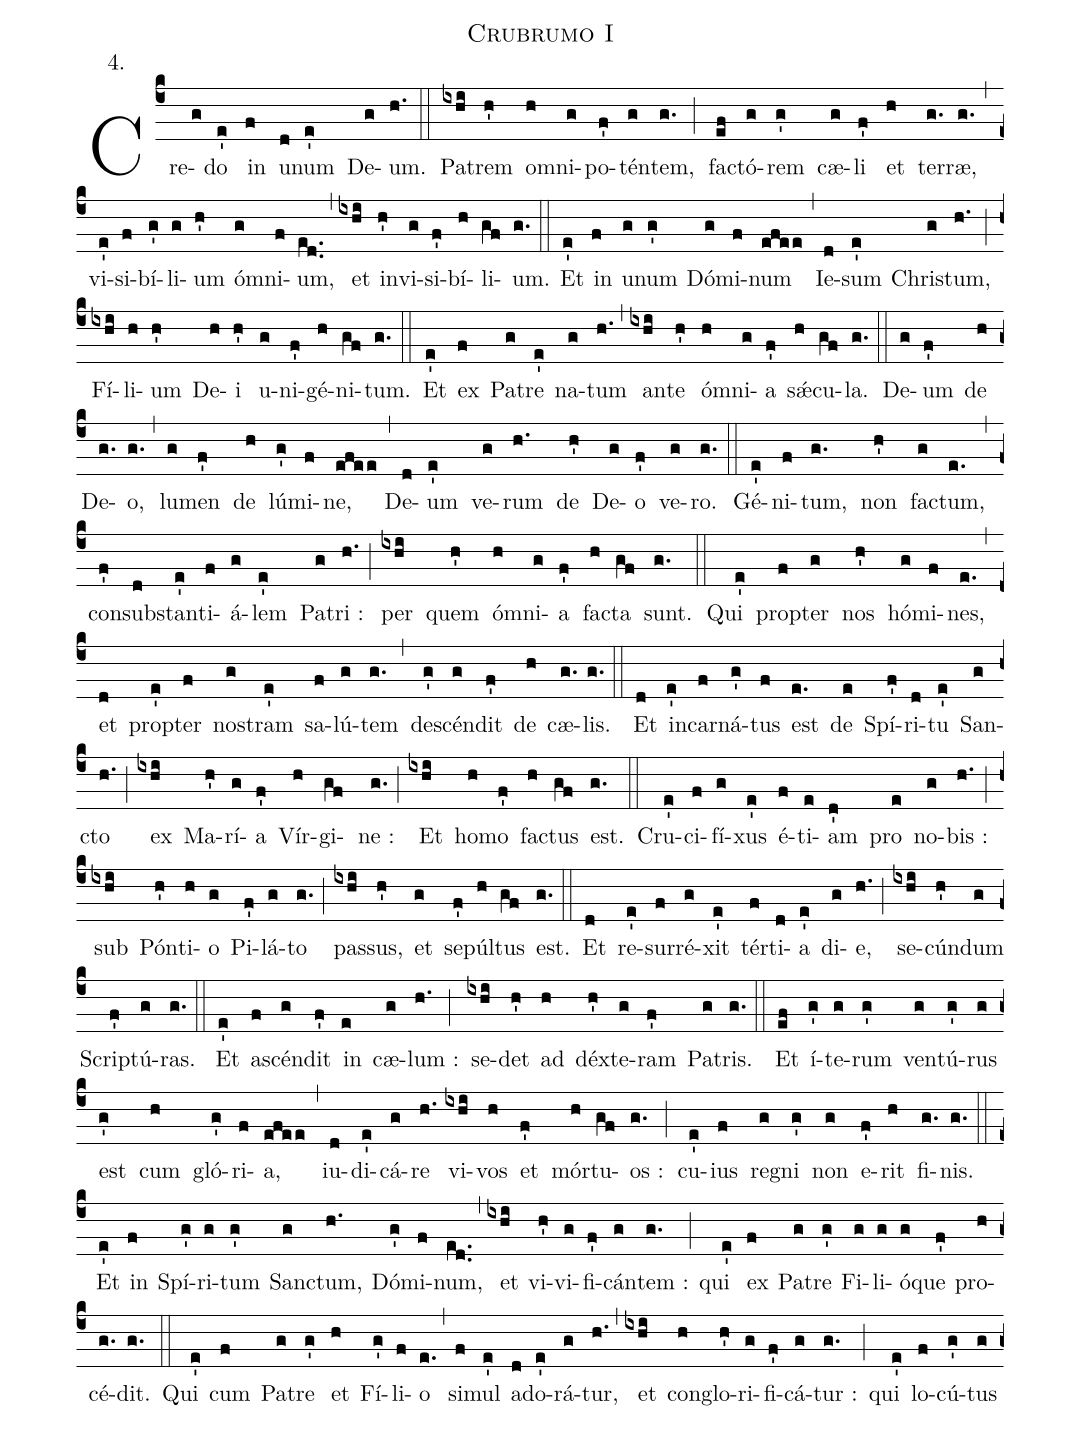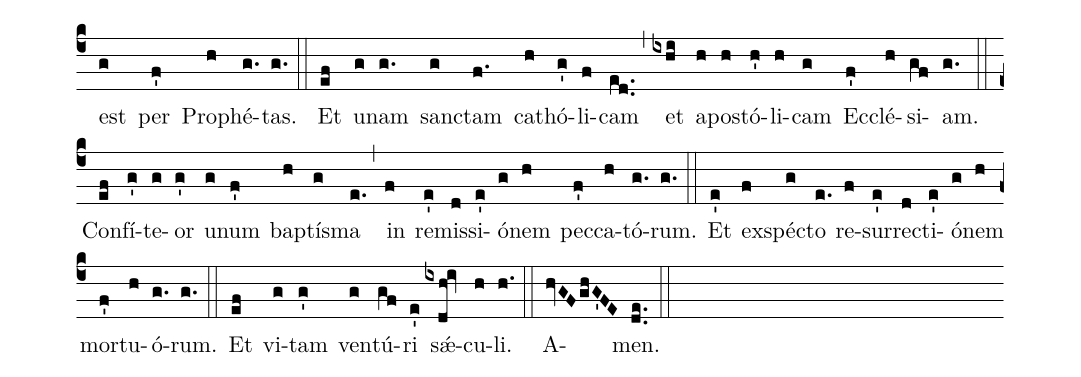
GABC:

name:Crubrumo I;
def-m1:\grevepisemus{j}{18};
annotation:4.;
%%
(c4) Cre( g)do(e') in(f) u(d)num(e') De(g)um.(h.) (::)

Pa(ixhi)trem(h') o(h)mni(g)po(f')tén(g)tem,(g.) (;) fa(ef)ctó(g)rem(g') cæ(g)li(f') et(h) ter(g.)ræ,(g.) (,) vi(e')si(f)bí(g')li(g)um(h') ó(g)mni(f)um,(ed..) (,) et(ixhi) in(h')vi(g)si(f')bí(h)li(gf)um.(g.) (::)

Et(e') in(f) u(g)num(g') Dó(g)mi(f)num(efee) (,) Ie(d)sum(e') Chri(g)stum,(h.) (;) Fí(ixhi)li(h)um(h') De(h)i(h') u(g)ni(f')gé(h)ni(gf)tum.(g.) (::)

Et(e') ex(f) Pa(g)tre(e') na(g)tum(h.) (,) an(ixhi)te(h') ó(h)mni(g)a(f') s<sp>'ae</sp>(h)cu(gf)la.(g.) (::)

De(g)um(f') de(h) De(g.)o,(g.) (,) lu(g)men(f') de(h) lú(g')mi(f)ne,(efee) (,) De(d)um(e') ve(g)rum(h.) de(h') De(g)o(f') ve(g)ro.(g.) (::)

Gé(e')ni(f)tum,(g.) non(h') fa(g)ctum,(e.) (,) con(f')sub(d)stan(e')ti(f)á(g)lem(e') Pa(g)tri :(h.) (;) per(ixhi) quem(h') ó(h)mni(g)a(f') fa(h)cta(gf) sunt.(g.) (::)

Qui(e') pro(f)pter(g) nos(h') hó(g)mi(f)nes,(e.) (,) et(d) pro(e')pter(f) no(g)stram(e') sa(f)lú(g)tem(g.) (,) de(g')scén(g)dit(f') de(h) cæ(g.)lis.(g.) (::)

Et(d) in(e')car(f)ná(g')tus(f) est(e.) de(e) Spí(f')ri(d)tu(e') San(g)cto(h.) (;) ex(ixhi) Ma(h')rí(g)a(f') Vír(h)gi(gf )ne :(g.) (;) Et(ixhi) ho(h)mo(f') fa(h)ctus(gf) est.(g.) (::)

Cru(e')ci(f)fí(g)xus(e') é(f)ti(e)am(d') pro(e) no(g)bis :(h.) (;) sub(ixhi) Pón(h')ti(h)o(g) Pi(f')lá(g)to(g.) (;) pas(ixhi)sus,(h') et(g) se(f')púl(h)tus(gf) est.(g.) (::)

Et(d) re(e')sur(f)ré(g)xit(e') tér(f)ti(d)a(e') di(g)e,(h.) (;) se(ixhi)cún(h')dum(g) Scri(f')ptú(g)ras.(g.) (::)

Et(e') a(f)scén(g)dit(f') in(e) cæ(g)lum :(h.) (;) se(ixhi)det(h') ad(h) déx(h')te(g)ram(f') Pa(g)tris.(g.) (::)

Et(ef) í(g')te(g)rum(g') ven(g)tú(g')rus(g) est(g') cum(h) gló(g')ri(f)a,(efee) (,) iu(d)di(e')cá(g)re(h.) vi(ixhi)vos(h) et(f') mór(h)tu(gf)os :(g.) (;) cu(e')ius(f) re(g)gni(g') non(g) e(f')rit(h) fi(g.)nis.(g.) (::)

Et(e') in(f) Spí(g')ri(g)tum(g') San(g)ctum,(h.) Dó(g')mi(f)num,(ed..) (,) et(ixhi) vi(h')vi(g)fi(f')cán(g)tem :(g.) (;) qui(e') ex(f) Pa(g)tre(g') Fi(g)li(g)ó(g)que(f') pro(h)cé(g.)dit.(g.) (::)

Qui(e') cum(f) Pa(g)tre(g') et(h) Fí(g')li(f)o(e.) (,) si(f)mul(e') a(d)do(e')rá(g)tur,(h.) (,) et(ixhi) con(h)glo(h')ri(g)fi(f')cá(g)tur :(g.) (;) qui(e') lo(f)cú(g')tus(g) est(g) per(f') Pro(h)phé(g.)tas.(g.) (::)

Et(ef) u(g)nam(g.) san(g)ctam(f.) ca(h)thó(g')li(f)cam(ed..) (,) et(ixhi) a(h)po(h)stó(h')li(h)cam(g) Ec(f')clé(h)si(gf)am.(g.) (::)

Con(ef)fí(g')te(g)or(g') u(g)num(f') ba(h)ptí(g)sma(e.) (,) in(f) re(e')mis(d)si(e')ó(g)nem(h) pec(f')ca(h)tó(g.)rum.(g.) (::)

Et(e') ex(f)spé(g)cto(e.) re(f)sur(e')re(d)cti(e')ó(g)nem(h) mor(f')tu(h)ó(g.)rum.(g.) (::)

%Et(ef) vi(g)tam(g') ven(g)tú(gf)ri(e') s<sp>'ae</sp>(ixdh[em1]!iv)cu(h)li.(h.) (::) A(hvGFghG'FE)men.(de..) (::)
Et(ef) vi(g)tam(g') ven(g)tú(gf)ri(e') s<sp>'ae</sp>(ixdh!iv)cu(h)li.(h.) (::) A(hvGFghG'FE)men.(de..) (::)
